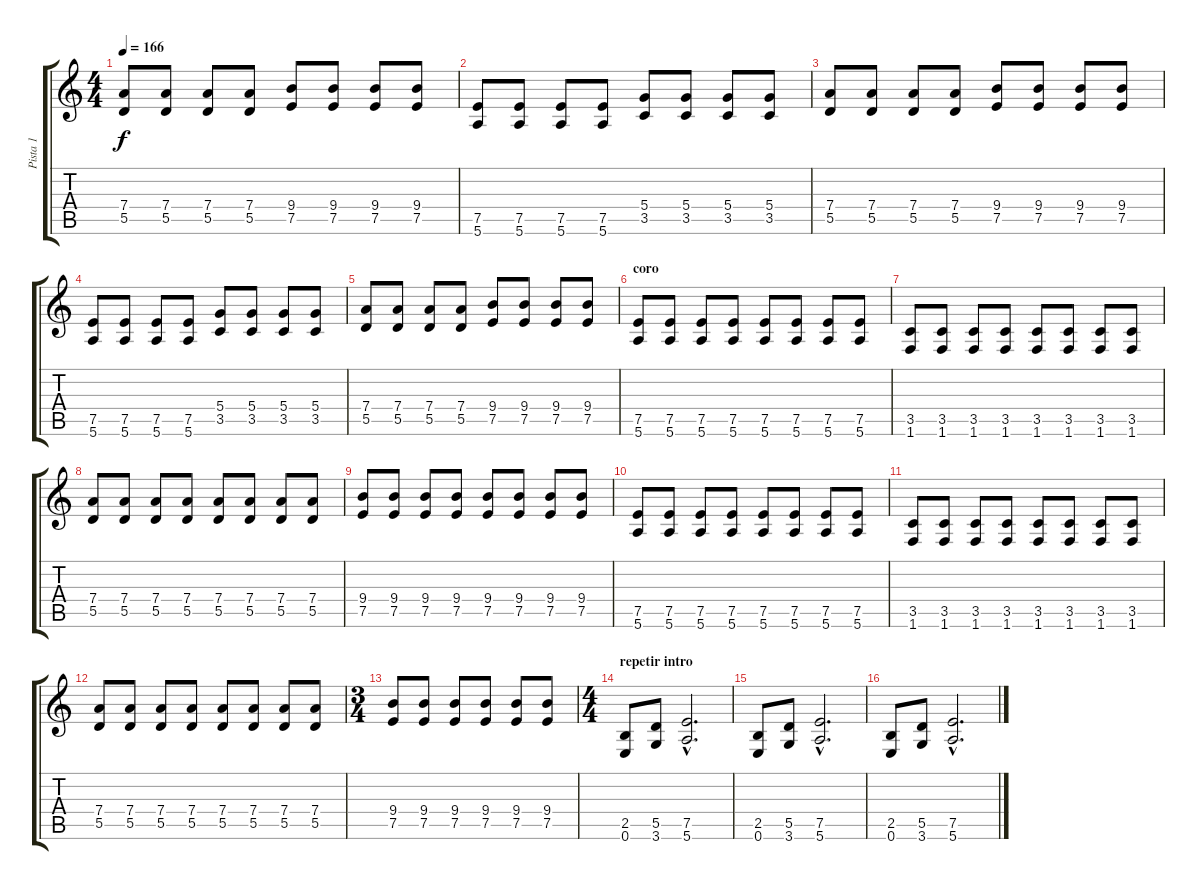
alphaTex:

\track ("Pista 1" "Pista 1") {instrument distortionguitar}
\staff {score tabs}
\tuning (E4 B3 G3 D3 A2 E2) {hide}
\ts (4 4)
\tempo 166
\clef g2
\ks c
(7.4 5.5).8{dy f} (7.4 5.5).8 (7.4 5.5).8 (7.4 5.5).8 (9.4 7.5).8 (9.4 7.5).8 (9.4 7.5).8 (9.4 7.5).8 |
(7.5 5.6).8 (7.5 5.6).8 (7.5 5.6).8 (7.5 5.6).8 (5.4 3.5).8 (5.4 3.5).8 (5.4 3.5).8 (5.4 3.5).8 |
(7.4 5.5).8 (7.4 5.5).8 (7.4 5.5).8 (7.4 5.5).8 (9.4 7.5).8 (9.4 7.5).8 (9.4 7.5).8 (9.4 7.5).8 |
(7.5 5.6).8 (7.5 5.6).8 (7.5 5.6).8 (7.5 5.6).8 (5.4 3.5).8 (5.4 3.5).8 (5.4 3.5).8 (5.4 3.5).8 |
(7.4 5.5).8 (7.4 5.5).8 (7.4 5.5).8 (7.4 5.5).8 (9.4 7.5).8 (9.4 7.5).8 (9.4 7.5).8 (9.4 7.5).8 |
\section ("" "coro")
(7.5 5.6).8 (7.5 5.6).8 (7.5 5.6).8 (7.5 5.6).8 (7.5 5.6).8 (7.5 5.6).8 (7.5 5.6).8 (7.5 5.6).8 |
(3.5 1.6).8 (3.5 1.6).8 (3.5 1.6).8 (3.5 1.6).8 (3.5 1.6).8 (3.5 1.6).8 (3.5 1.6).8 (3.5 1.6).8 |
(7.4 5.5).8 (7.4 5.5).8 (7.4 5.5).8 (7.4 5.5).8 (7.4 5.5).8 (7.4 5.5).8 (7.4 5.5).8 (7.4 5.5).8 |
(9.4 7.5).8 (9.4 7.5).8 (9.4 7.5).8 (9.4 7.5).8 (9.4 7.5).8 (9.4 7.5).8 (9.4 7.5).8 (9.4 7.5).8 |
(7.5 5.6).8 (7.5 5.6).8 (7.5 5.6).8 (7.5 5.6).8 (7.5 5.6).8 (7.5 5.6).8 (7.5 5.6).8 (7.5 5.6).8 |
(3.5 1.6).8 (3.5 1.6).8 (3.5 1.6).8 (3.5 1.6).8 (3.5 1.6).8 (3.5 1.6).8 (3.5 1.6).8 (3.5 1.6).8 |
(7.4 5.5).8 (7.4 5.5).8 (7.4 5.5).8 (7.4 5.5).8 (7.4 5.5).8 (7.4 5.5).8 (7.4 5.5).8 (7.4 5.5).8 |
\ts (3 4)
(9.4 7.5).8 (9.4 7.5).8 (9.4 7.5).8 (9.4 7.5).8 (9.4 7.5).8 (9.4 7.5).8 |
\ts (4 4)
\section ("" "repetir intro")
(2.5 0.6).8 (5.5 3.6).8 (7.5{hac} 5.6{hac}).2{d} |
(2.5 0.6).8 (5.5 3.6).8 (7.5{hac} 5.6{hac}).2{d} |
(2.5 0.6).8 (5.5 3.6).8 (7.5{hac} 5.6{hac}).2{d}
